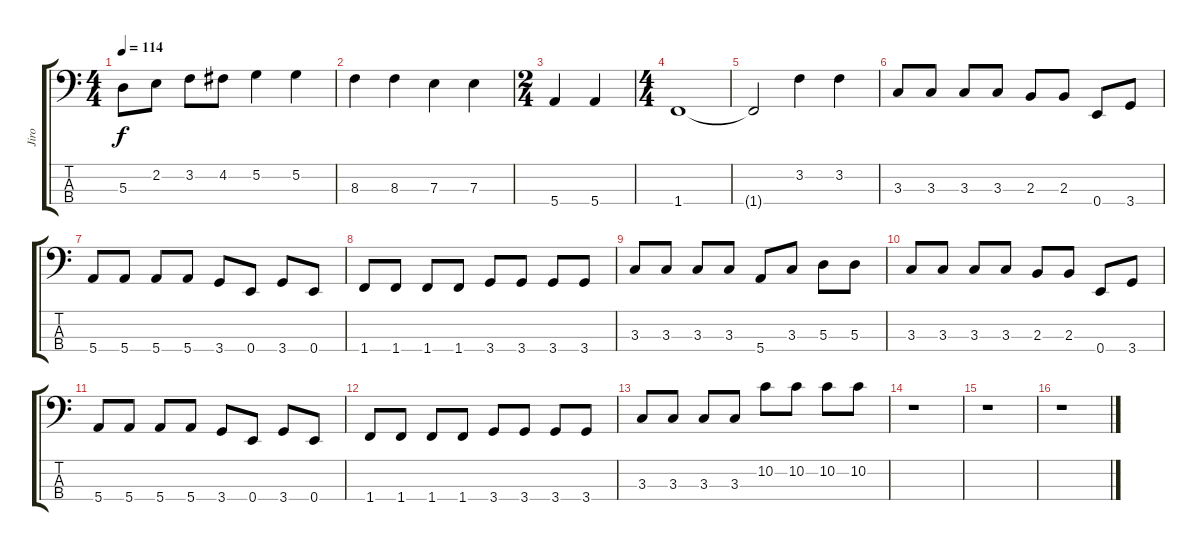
\track ("Jiro" "Jiro") {instrument electricbasspick}
\staff {score tabs}
\tuning (G2 D2 A1 E1) {hide}
\ts (4 4)
\tempo 114
\clef f4
\ks c
5.3.8{dy f} 2.2.8 3.2.8 4.2.8 5.2.4 5.2.4 |
8.3.4 8.3.4 7.3.4 7.3.4 |
\ts (2 4)
5.4.4 5.4.4 |
\ts (4 4)
1.4.1 |
1.4{t}.2 3.2.4 3.2.4 |
3.3.8 3.3.8 3.3.8 3.3.8 2.3.8 2.3.8 0.4.8 3.4.8 |
5.4.8 5.4.8 5.4.8 5.4.8 3.4.8 0.4.8 3.4.8 0.4.8 |
1.4.8 1.4.8 1.4.8 1.4.8 3.4.8 3.4.8 3.4.8 3.4.8 |
3.3.8 3.3.8 3.3.8 3.3.8 5.4.8 3.3.8 5.3.8 5.3.8 |
3.3.8 3.3.8 3.3.8 3.3.8 2.3.8 2.3.8 0.4.8 3.4.8 |
5.4.8 5.4.8 5.4.8 5.4.8 3.4.8 0.4.8 3.4.8 0.4.8 |
1.4.8 1.4.8 1.4.8 1.4.8 3.4.8 3.4.8 3.4.8 3.4.8 |
3.3.8 3.3.8 3.3.8 3.3.8 10.2.8 10.2.8 10.2.8 10.2.8 |
r.1 |
r.1 |
r.1
